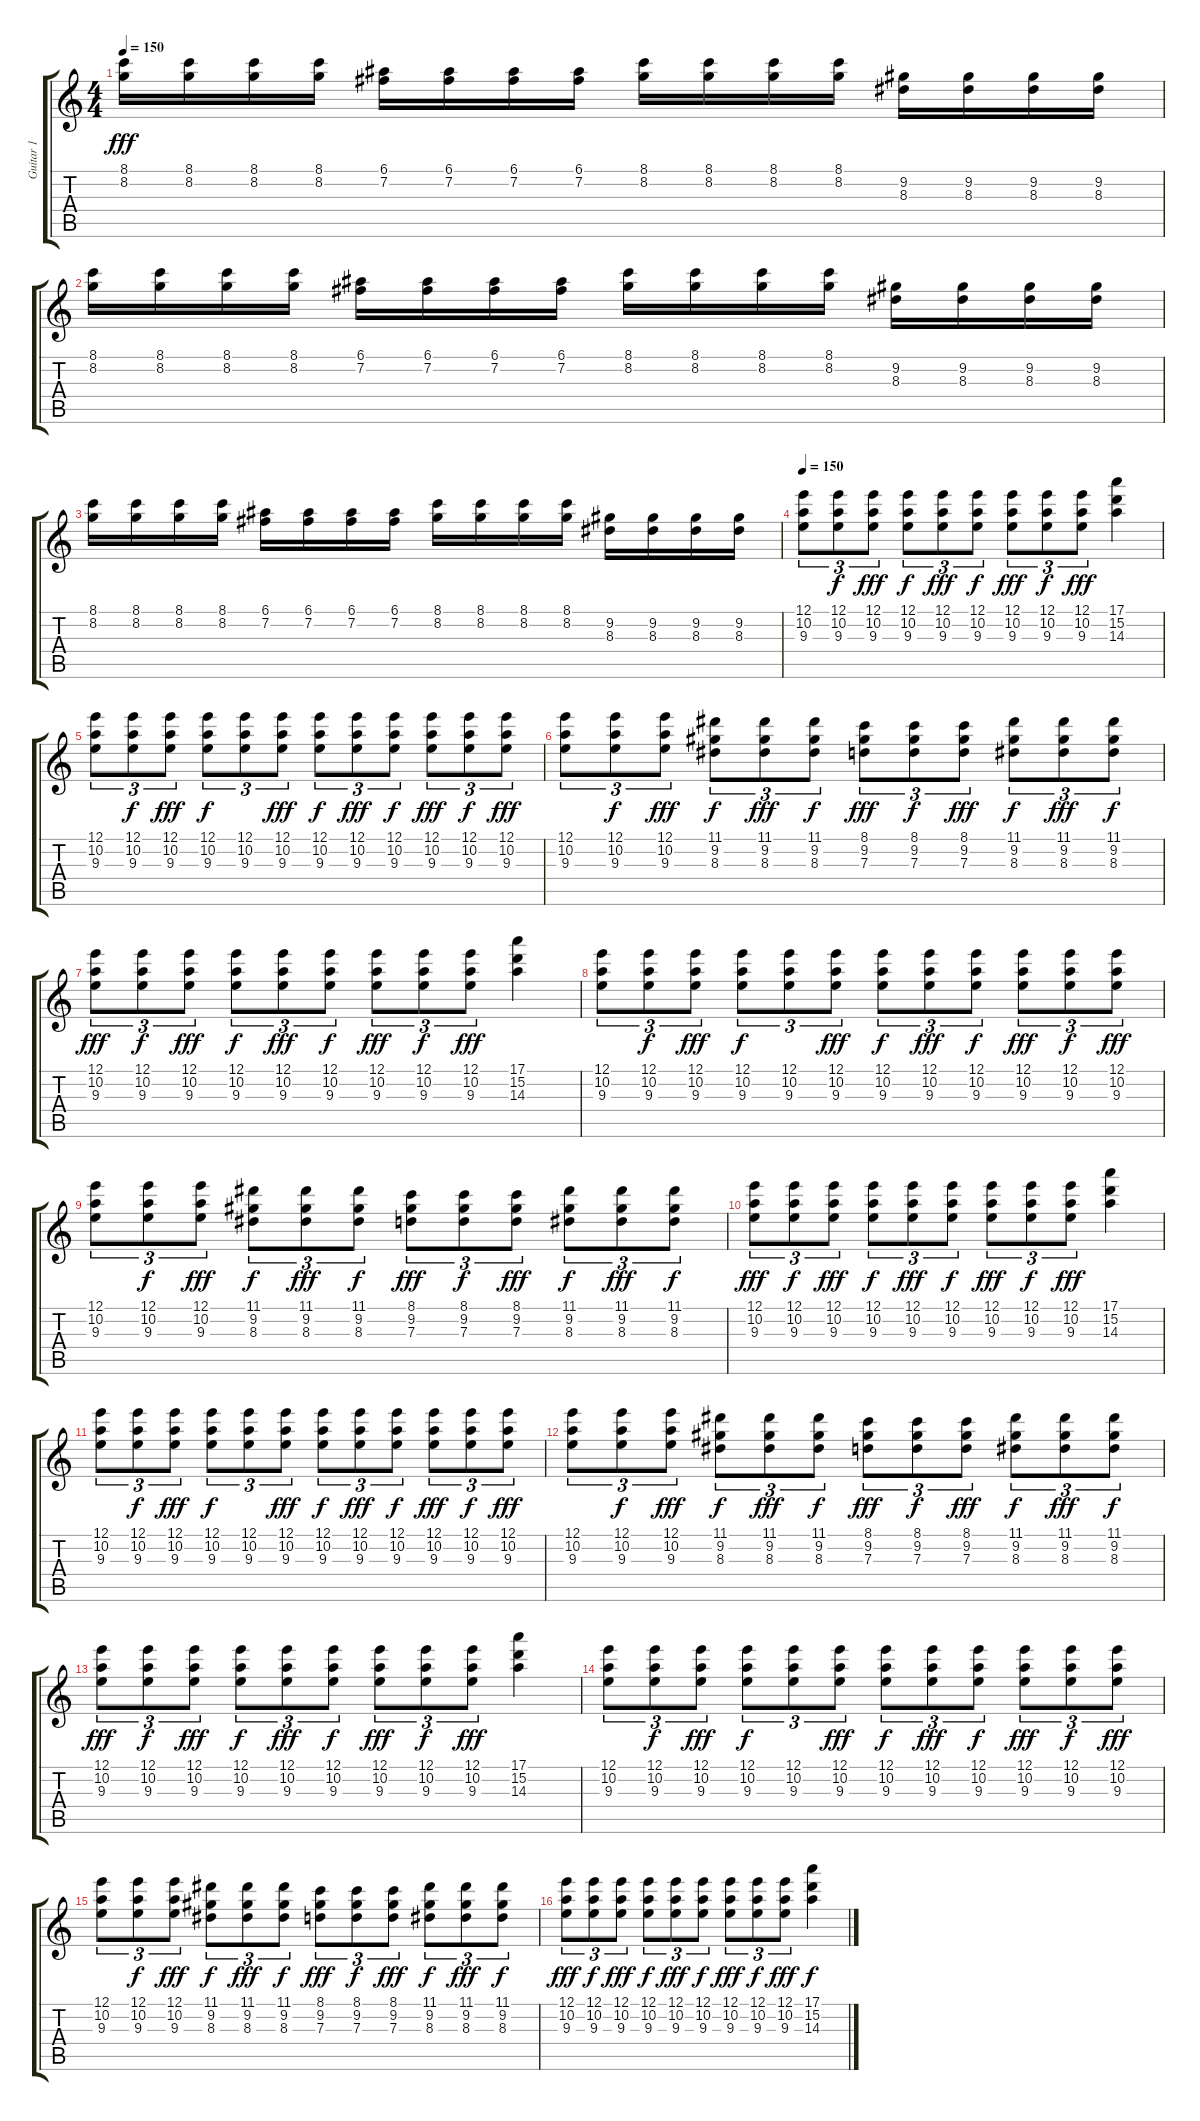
\track ("Guitar 1" "Guitar 1") {instrument distortionguitar}
\staff {score tabs}
\tuning (E4 B3 G3 D3 A2 E2) {hide}
\ts (4 4)
\tempo 150
\clef g2
\ks c
(8.1 8.2).16{dy fff} (8.1 8.2).16 (8.1 8.2).16 (8.1 8.2).16 (6.1 7.2).16 (6.1 7.2).16 (6.1 7.2).16 (6.1 7.2).16 (8.1 8.2).16 (8.1 8.2).16 (8.1 8.2).16 (8.1 8.2).16 (9.2 8.3).16 (9.2 8.3).16 (9.2 8.3).16 (9.2 8.3).16 |
(8.1 8.2).16 (8.1 8.2).16 (8.1 8.2).16 (8.1 8.2).16 (6.1 7.2).16 (6.1 7.2).16 (6.1 7.2).16 (6.1 7.2).16 (8.1 8.2).16 (8.1 8.2).16 (8.1 8.2).16 (8.1 8.2).16 (9.2 8.3).16 (9.2 8.3).16 (9.2 8.3).16 (9.2 8.3).16 |
(8.1 8.2).16 (8.1 8.2).16 (8.1 8.2).16 (8.1 8.2).16 (6.1 7.2).16 (6.1 7.2).16 (6.1 7.2).16 (6.1 7.2).16 (8.1 8.2).16 (8.1 8.2).16 (8.1 8.2).16 (8.1 8.2).16 (9.2 8.3).16 (9.2 8.3).16 (9.2 8.3).16 (9.2 8.3).16 |
\tempo 150
(12.1 10.2 9.3).8{tu (3 2)} (12.1 10.2 9.3).8{tu (3 2) dy f} (12.1 10.2 9.3).8{tu (3 2) dy fff} (12.1 10.2 9.3).8{tu (3 2) dy f} (12.1 10.2 9.3).8{tu (3 2) dy fff} (12.1 10.2 9.3).8{tu (3 2) dy f} (12.1 10.2 9.3).8{tu (3 2) dy fff} (12.1 10.2 9.3).8{tu (3 2) dy f} (12.1 10.2 9.3).8{tu (3 2) dy fff} (17.1 15.2 14.3).4 |
(12.1 10.2 9.3).8{tu (3 2)} (12.1 10.2 9.3).8{tu (3 2) dy f} (12.1 10.2 9.3).8{tu (3 2) dy fff} (12.1 10.2 9.3).8{tu (3 2) dy f} (12.1 10.2 9.3).8{tu (3 2)} (12.1 10.2 9.3).8{tu (3 2) dy fff} (12.1 10.2 9.3).8{tu (3 2) dy f} (12.1 10.2 9.3).8{tu (3 2) dy fff} (12.1 10.2 9.3).8{tu (3 2) dy f} (12.1 10.2 9.3).8{tu (3 2) dy fff} (12.1 10.2 9.3).8{tu (3 2) dy f} (12.1 10.2 9.3).8{tu (3 2) dy fff} |
(12.1 10.2 9.3).8{tu (3 2)} (12.1 10.2 9.3).8{tu (3 2) dy f} (12.1 10.2 9.3).8{tu (3 2) dy fff} (11.1 9.2 8.3).8{tu (3 2) dy f} (11.1 9.2 8.3).8{tu (3 2) dy fff} (11.1 9.2 8.3).8{tu (3 2) dy f} (8.1 9.2 7.3).8{tu (3 2) dy fff} (8.1 9.2 7.3).8{tu (3 2) dy f} (8.1 9.2 7.3).8{tu (3 2) dy fff} (11.1 9.2 8.3).8{tu (3 2) dy f} (11.1 9.2 8.3).8{tu (3 2) dy fff} (11.1 9.2 8.3).8{tu (3 2) dy f} |
(12.1 10.2 9.3).8{tu (3 2) dy fff} (12.1 10.2 9.3).8{tu (3 2) dy f} (12.1 10.2 9.3).8{tu (3 2) dy fff} (12.1 10.2 9.3).8{tu (3 2) dy f} (12.1 10.2 9.3).8{tu (3 2) dy fff} (12.1 10.2 9.3).8{tu (3 2) dy f} (12.1 10.2 9.3).8{tu (3 2) dy fff} (12.1 10.2 9.3).8{tu (3 2) dy f} (12.1 10.2 9.3).8{tu (3 2) dy fff} (17.1 15.2 14.3).4 |
(12.1 10.2 9.3).8{tu (3 2)} (12.1 10.2 9.3).8{tu (3 2) dy f} (12.1 10.2 9.3).8{tu (3 2) dy fff} (12.1 10.2 9.3).8{tu (3 2) dy f} (12.1 10.2 9.3).8{tu (3 2)} (12.1 10.2 9.3).8{tu (3 2) dy fff} (12.1 10.2 9.3).8{tu (3 2) dy f} (12.1 10.2 9.3).8{tu (3 2) dy fff} (12.1 10.2 9.3).8{tu (3 2) dy f} (12.1 10.2 9.3).8{tu (3 2) dy fff} (12.1 10.2 9.3).8{tu (3 2) dy f} (12.1 10.2 9.3).8{tu (3 2) dy fff} |
(12.1 10.2 9.3).8{tu (3 2)} (12.1 10.2 9.3).8{tu (3 2) dy f} (12.1 10.2 9.3).8{tu (3 2) dy fff} (11.1 9.2 8.3).8{tu (3 2) dy f} (11.1 9.2 8.3).8{tu (3 2) dy fff} (11.1 9.2 8.3).8{tu (3 2) dy f} (8.1 9.2 7.3).8{tu (3 2) dy fff} (8.1 9.2 7.3).8{tu (3 2) dy f} (8.1 9.2 7.3).8{tu (3 2) dy fff} (11.1 9.2 8.3).8{tu (3 2) dy f} (11.1 9.2 8.3).8{tu (3 2) dy fff} (11.1 9.2 8.3).8{tu (3 2) dy f} |
(12.1 10.2 9.3).8{tu (3 2) dy fff} (12.1 10.2 9.3).8{tu (3 2) dy f} (12.1 10.2 9.3).8{tu (3 2) dy fff} (12.1 10.2 9.3).8{tu (3 2) dy f} (12.1 10.2 9.3).8{tu (3 2) dy fff} (12.1 10.2 9.3).8{tu (3 2) dy f} (12.1 10.2 9.3).8{tu (3 2) dy fff} (12.1 10.2 9.3).8{tu (3 2) dy f} (12.1 10.2 9.3).8{tu (3 2) dy fff} (17.1 15.2 14.3).4 |
(12.1 10.2 9.3).8{tu (3 2)} (12.1 10.2 9.3).8{tu (3 2) dy f} (12.1 10.2 9.3).8{tu (3 2) dy fff} (12.1 10.2 9.3).8{tu (3 2) dy f} (12.1 10.2 9.3).8{tu (3 2)} (12.1 10.2 9.3).8{tu (3 2) dy fff} (12.1 10.2 9.3).8{tu (3 2) dy f} (12.1 10.2 9.3).8{tu (3 2) dy fff} (12.1 10.2 9.3).8{tu (3 2) dy f} (12.1 10.2 9.3).8{tu (3 2) dy fff} (12.1 10.2 9.3).8{tu (3 2) dy f} (12.1 10.2 9.3).8{tu (3 2) dy fff} |
(12.1 10.2 9.3).8{tu (3 2)} (12.1 10.2 9.3).8{tu (3 2) dy f} (12.1 10.2 9.3).8{tu (3 2) dy fff} (11.1 9.2 8.3).8{tu (3 2) dy f} (11.1 9.2 8.3).8{tu (3 2) dy fff} (11.1 9.2 8.3).8{tu (3 2) dy f} (8.1 9.2 7.3).8{tu (3 2) dy fff} (8.1 9.2 7.3).8{tu (3 2) dy f} (8.1 9.2 7.3).8{tu (3 2) dy fff} (11.1 9.2 8.3).8{tu (3 2) dy f} (11.1 9.2 8.3).8{tu (3 2) dy fff} (11.1 9.2 8.3).8{tu (3 2) dy f} |
(12.1 10.2 9.3).8{tu (3 2) dy fff} (12.1 10.2 9.3).8{tu (3 2) dy f} (12.1 10.2 9.3).8{tu (3 2) dy fff} (12.1 10.2 9.3).8{tu (3 2) dy f} (12.1 10.2 9.3).8{tu (3 2) dy fff} (12.1 10.2 9.3).8{tu (3 2) dy f} (12.1 10.2 9.3).8{tu (3 2) dy fff} (12.1 10.2 9.3).8{tu (3 2) dy f} (12.1 10.2 9.3).8{tu (3 2) dy fff} (17.1 15.2 14.3).4 |
(12.1 10.2 9.3).8{tu (3 2)} (12.1 10.2 9.3).8{tu (3 2) dy f} (12.1 10.2 9.3).8{tu (3 2) dy fff} (12.1 10.2 9.3).8{tu (3 2) dy f} (12.1 10.2 9.3).8{tu (3 2)} (12.1 10.2 9.3).8{tu (3 2) dy fff} (12.1 10.2 9.3).8{tu (3 2) dy f} (12.1 10.2 9.3).8{tu (3 2) dy fff} (12.1 10.2 9.3).8{tu (3 2) dy f} (12.1 10.2 9.3).8{tu (3 2) dy fff} (12.1 10.2 9.3).8{tu (3 2) dy f} (12.1 10.2 9.3).8{tu (3 2) dy fff} |
(12.1 10.2 9.3).8{tu (3 2)} (12.1 10.2 9.3).8{tu (3 2) dy f} (12.1 10.2 9.3).8{tu (3 2) dy fff} (11.1 9.2 8.3).8{tu (3 2) dy f} (11.1 9.2 8.3).8{tu (3 2) dy fff} (11.1 9.2 8.3).8{tu (3 2) dy f} (8.1 9.2 7.3).8{tu (3 2) dy fff} (8.1 9.2 7.3).8{tu (3 2) dy f} (8.1 9.2 7.3).8{tu (3 2) dy fff} (11.1 9.2 8.3).8{tu (3 2) dy f} (11.1 9.2 8.3).8{tu (3 2) dy fff} (11.1 9.2 8.3).8{tu (3 2) dy f} |
(12.1 10.2 9.3).8{tu (3 2) dy fff} (12.1 10.2 9.3).8{tu (3 2) dy f} (12.1 10.2 9.3).8{tu (3 2) dy fff} (12.1 10.2 9.3).8{tu (3 2) dy f} (12.1 10.2 9.3).8{tu (3 2) dy fff} (12.1 10.2 9.3).8{tu (3 2) dy f} (12.1 10.2 9.3).8{tu (3 2) dy fff} (12.1 10.2 9.3).8{tu (3 2) dy f} (12.1 10.2 9.3).8{tu (3 2) dy fff} (17.1 15.2 14.3).4{dy f}
